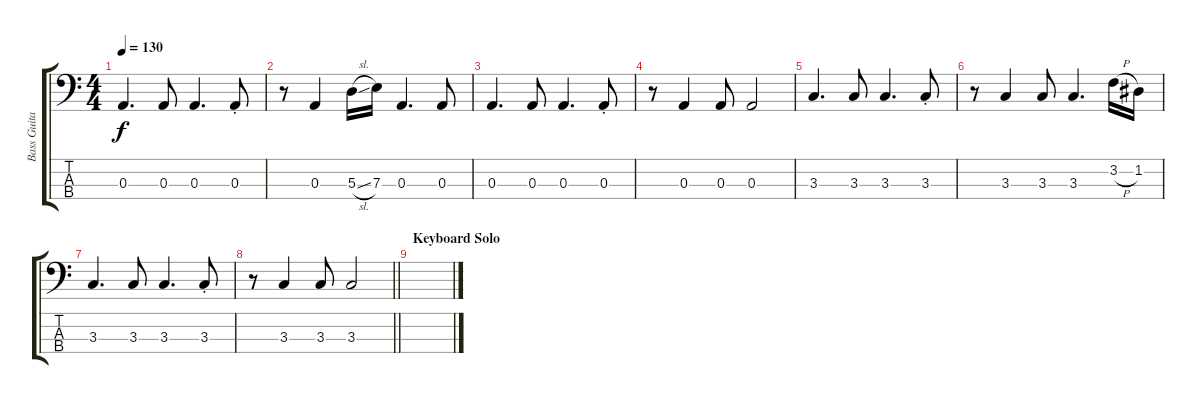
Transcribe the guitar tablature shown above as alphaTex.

\track ("Bass Guitar" "Bass Guita") {instrument electricbassfinger}
\staff {score tabs}
\tuning (G2 D2 A1 E1) {hide}
\ts (4 4)
\tempo 130
\clef f4
\ks c
0.3.4{d dy f} 0.3.8 0.3.4{d} 0.3{st}.8 |
r.8 0.3.4 5.3{sl}.16 7.3.16 0.3.4{d} 0.3.8 |
0.3.4{d} 0.3.8 0.3.4{d} 0.3{st}.8 |
r.8 0.3.4 0.3.8 0.3.2 |
3.3.4{d} 3.3.8 3.3.4{d} 3.3{st}.8 |
r.8 3.3.4 3.3.8 3.3.4{d} 3.2{h}.16 1.2.16 |
3.3.4{d} 3.3.8 3.3.4{d} 3.3{st}.8 |
\barLineRight lightlight
r.8 3.3.4 3.3.8 3.3.2 |
\section ("" "Keyboard Solo")
